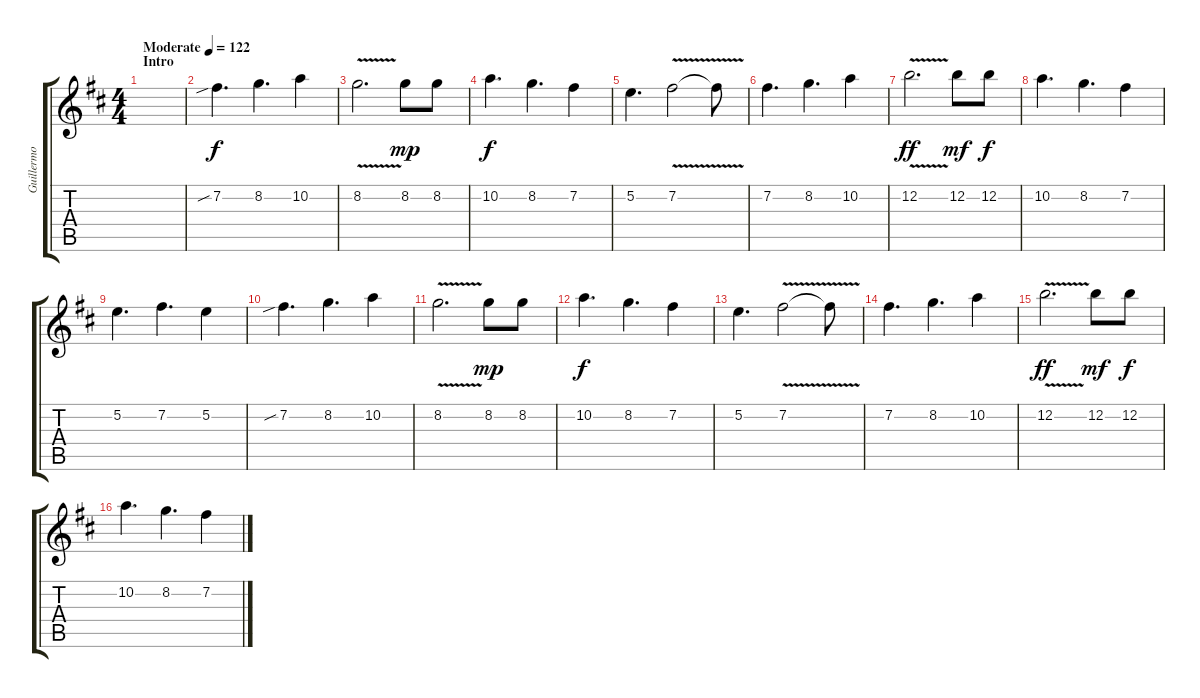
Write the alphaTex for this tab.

\track ("Guillermo Moreira" "Guillermo ") {instrument overdrivenguitar}
\staff {score tabs}
\tuning (E4 B3 G3 D3 A2 E2) {hide}
\ts (4 4)
\section ("" "Intro")
\tempo (122 "Moderate")
\clef g2
\ks d
|
7.2{sib}.4{d} 8.2.4{d} 10.2.4 |
8.2{v}.2{d} 8.2.8{dy mp} 8.2.8 |
10.2.4{d dy f} 8.2.4{d} 7.2.4 |
5.2.4{d} 7.2{v}.2 7.2{t}.8 |
7.2.4{d} 8.2.4{d} 10.2.4 |
12.2{v}.2{d dy ff} 12.2.8{dy mf} 12.2.8{dy f} |
10.2.4{d} 8.2.4{d} 7.2.4 |
5.2.4{d} 7.2.4{d} 5.2.4 |
7.2{sib}.4{d} 8.2.4{d} 10.2.4 |
8.2{v}.2{d} 8.2.8{dy mp} 8.2.8 |
10.2.4{d dy f} 8.2.4{d} 7.2.4 |
5.2.4{d} 7.2{v}.2 7.2{t}.8 |
7.2.4{d} 8.2.4{d} 10.2.4 |
12.2{v}.2{d dy ff} 12.2.8{dy mf} 12.2.8{dy f} |
10.2.4{d} 8.2.4{d} 7.2.4
